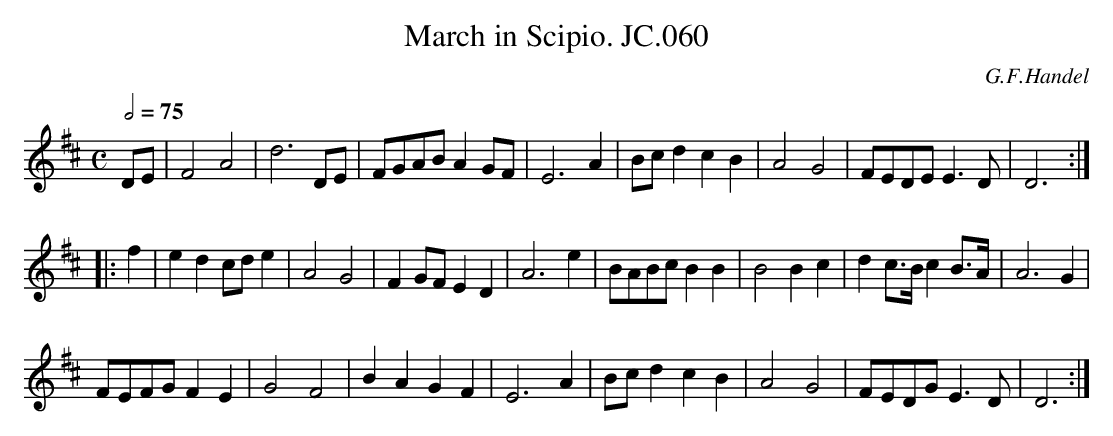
X:1
T:March in Scipio. JC.060
C:G.F.Handel
M:C
L:1/8
Q:2/4=75
K:D
DE|F4 A4|d6 DE|FGAB A2GF|E6 A2|\\
Bcd2 c2B2|A4 G4|FEDE E3D|D6:|
|:f2|e2d2 cde2|A4 G4|F2GF E2D2|A6 e2|\\
BABc B2B2|B4 B2c2|d2c3/B/ c2B3/A/|A6 G2|
FEFG F2E2|G4 F4|B2A2 G2F2|E6 A2|\\
Bcd2 c2B2|A4 G4|FEDG E3D|D6:|
